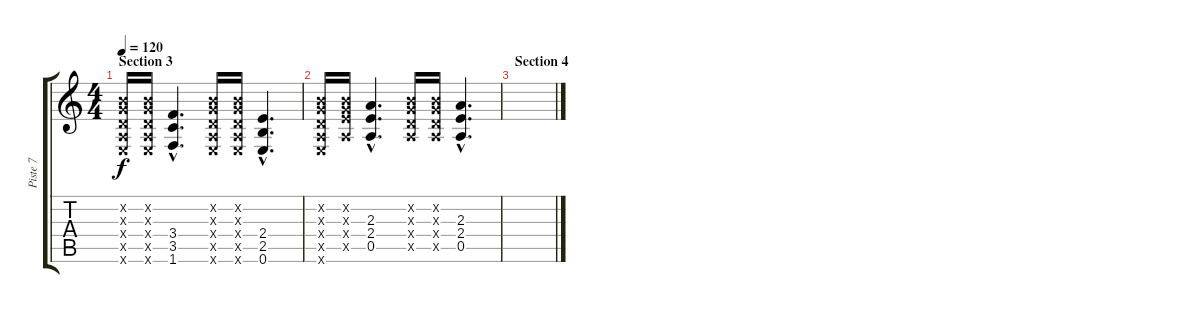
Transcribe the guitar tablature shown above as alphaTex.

\track ("Piste 7" "Piste 7") {instrument distortionguitar}
\staff {score tabs}
\tuning (E4 B3 G3 D3 A2 E2) {hide}
\ts (4 4)
\section ("" "Section 3")
\tempo 120
\clef g2
\ks c
(0.2{x} 0.3{x} 0.4{x} 0.5{x} 0.6{x}).16{dy f} (0.2{x} 0.3{x} 0.4{x} 0.5{x} 0.6{x}).16 (3.4{hac} 3.5{hac} 1.6{hac}).4{d} (0.2{x} 0.3{x} 0.4{x} 0.5{x} 0.6{x}).16 (0.2{x} 0.3{x} 0.4{x} 0.5{x} 0.6{x}).16 (2.4{hac} 2.5{hac} 0.6{hac}).4{d} |
(0.2{x} 0.3{x} 0.4{x} 0.5{x} 0.6{x}).16 (0.2{x} 0.3{x} 2.4{x} 0.5{x}).16 (2.3{hac} 2.4{hac} 0.5{hac}).4{d} (0.2{x} 0.3{x} 0.4{x} 0.5{x}).16 (0.2{x} 0.3{x} 0.4{x} 0.5{x}).16 (2.3{hac} 2.4{hac} 0.5{hac}).4{d} |
\section ("" "Section 4")
